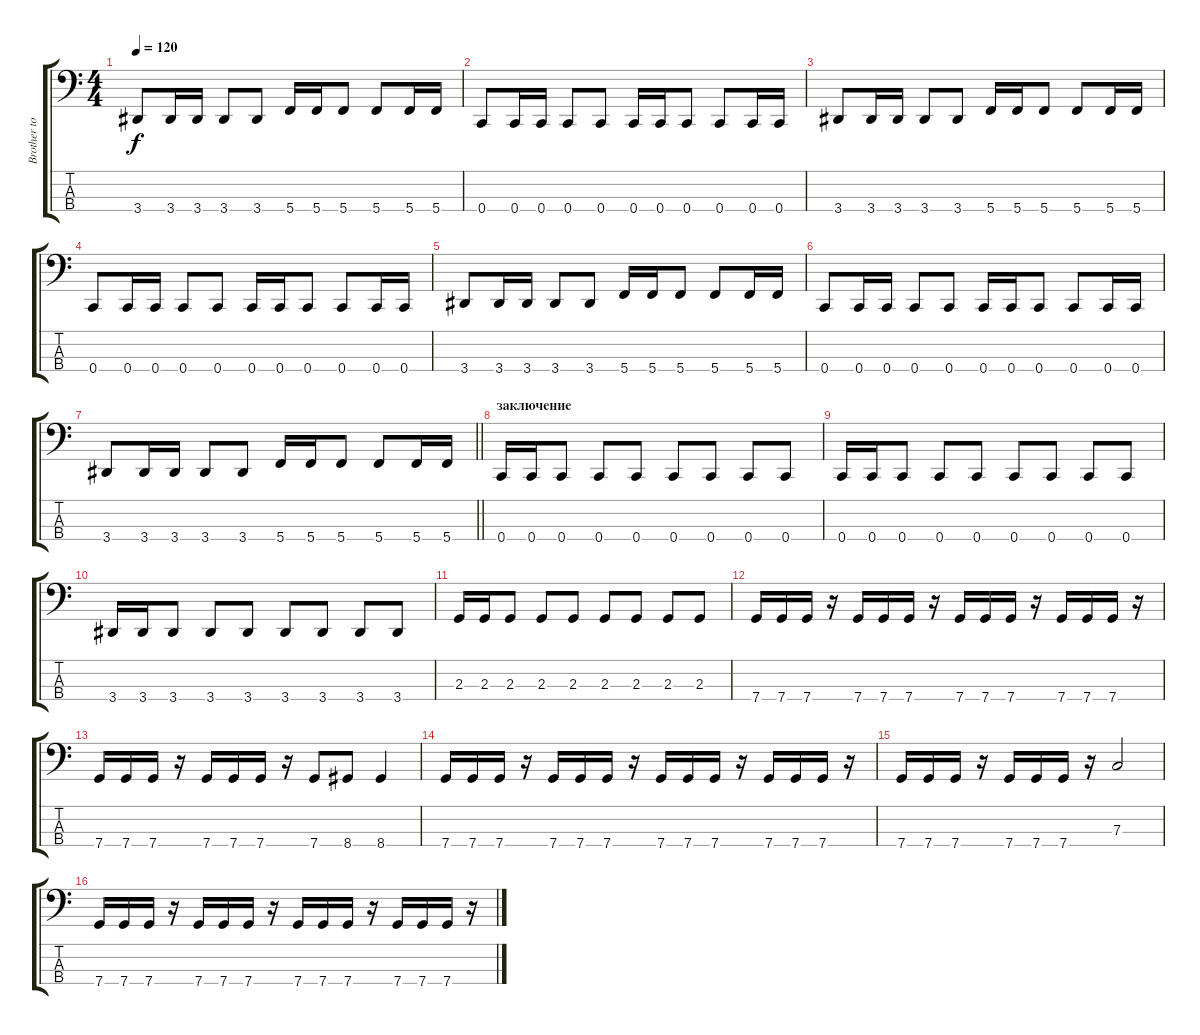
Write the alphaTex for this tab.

\track ("Brother to Skvig" "Brother to") {instrument slapbass1}
\staff {score tabs}
\tuning (Eb2 Bb1 F1 C1) {hide}
\ts (4 4)
\tempo 120
\clef f4
\ks c
3.4.8{dy f} 3.4.16 3.4.16 3.4.8 3.4.8 5.4.16 5.4.16 5.4.8 5.4.8 5.4.16 5.4.16 |
0.4.8 0.4.16 0.4.16 0.4.8 0.4.8 0.4.16 0.4.16 0.4.8 0.4.8 0.4.16 0.4.16 |
3.4.8 3.4.16 3.4.16 3.4.8 3.4.8 5.4.16 5.4.16 5.4.8 5.4.8 5.4.16 5.4.16 |
0.4.8 0.4.16 0.4.16 0.4.8 0.4.8 0.4.16 0.4.16 0.4.8 0.4.8 0.4.16 0.4.16 |
3.4.8 3.4.16 3.4.16 3.4.8 3.4.8 5.4.16 5.4.16 5.4.8 5.4.8 5.4.16 5.4.16 |
0.4.8 0.4.16 0.4.16 0.4.8 0.4.8 0.4.16 0.4.16 0.4.8 0.4.8 0.4.16 0.4.16 |
\barLineRight lightlight
3.4.8 3.4.16 3.4.16 3.4.8 3.4.8 5.4.16 5.4.16 5.4.8 5.4.8 5.4.16 5.4.16 |
\section ("" "заключение")
0.4.16 0.4.16 0.4.8 0.4.8 0.4.8 0.4.8 0.4.8 0.4.8 0.4.8 |
0.4.16 0.4.16 0.4.8 0.4.8 0.4.8 0.4.8 0.4.8 0.4.8 0.4.8 |
3.4.16 3.4.16 3.4.8 3.4.8 3.4.8 3.4.8 3.4.8 3.4.8 3.4.8 |
2.3.16 2.3.16 2.3.8 2.3.8 2.3.8 2.3.8 2.3.8 2.3.8 2.3.8 |
7.4.16 7.4.16 7.4.16 r.16 7.4.16 7.4.16 7.4.16 r.16 7.4.16 7.4.16 7.4.16 r.16 7.4.16 7.4.16 7.4.16 r.16 |
7.4.16 7.4.16 7.4.16 r.16 7.4.16 7.4.16 7.4.16 r.16 7.4.8 8.4.8 8.4.4 |
7.4.16 7.4.16 7.4.16 r.16 7.4.16 7.4.16 7.4.16 r.16 7.4.16 7.4.16 7.4.16 r.16 7.4.16 7.4.16 7.4.16 r.16 |
7.4.16 7.4.16 7.4.16 r.16 7.4.16 7.4.16 7.4.16 r.16 7.3.2 |
7.4.16 7.4.16 7.4.16 r.16 7.4.16 7.4.16 7.4.16 r.16 7.4.16 7.4.16 7.4.16 r.16 7.4.16 7.4.16 7.4.16 r.16
